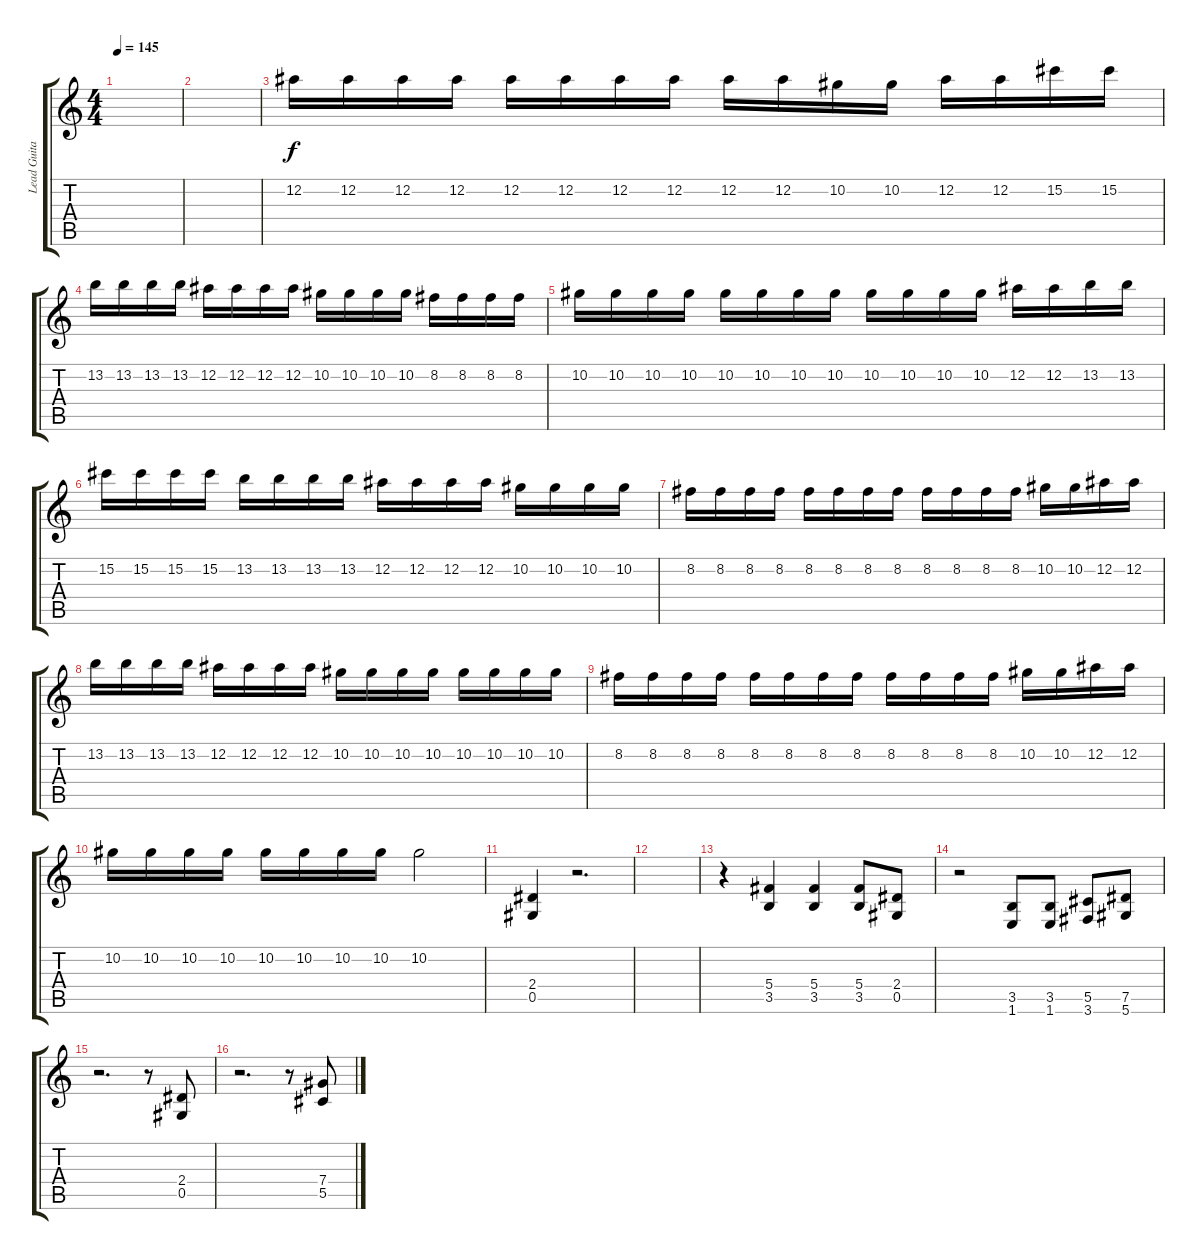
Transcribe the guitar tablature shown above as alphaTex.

\track ("Lead Guitar" "Lead Guita") {instrument distortionguitar}
\staff {score tabs}
\tuning (Eb4 Bb3 Gb3 Db3 Ab2 Eb2) {hide}
\ts (4 4)
\tempo 145
\clef g2
\ks c
|
|
12.2.16 12.2.16 12.2.16 12.2.16 12.2.16 12.2.16 12.2.16 12.2.16 12.2.16 12.2.16 10.2.16 10.2.16 12.2.16 12.2.16 15.2.16 15.2.16 |
13.2.16 13.2.16 13.2.16 13.2.16 12.2.16 12.2.16 12.2.16 12.2.16 10.2.16 10.2.16 10.2.16 10.2.16 8.2.16 8.2.16 8.2.16 8.2.16 |
10.2.16 10.2.16 10.2.16 10.2.16 10.2.16 10.2.16 10.2.16 10.2.16 10.2.16 10.2.16 10.2.16 10.2.16 12.2.16 12.2.16 13.2.16 13.2.16 |
15.2.16 15.2.16 15.2.16 15.2.16 13.2.16 13.2.16 13.2.16 13.2.16 12.2.16 12.2.16 12.2.16 12.2.16 10.2.16 10.2.16 10.2.16 10.2.16 |
8.2.16 8.2.16 8.2.16 8.2.16 8.2.16 8.2.16 8.2.16 8.2.16 8.2.16 8.2.16 8.2.16 8.2.16 10.2.16 10.2.16 12.2.16 12.2.16 |
13.2.16 13.2.16 13.2.16 13.2.16 12.2.16 12.2.16 12.2.16 12.2.16 10.2.16 10.2.16 10.2.16 10.2.16 10.2.16 10.2.16 10.2.16 10.2.16 |
8.2.16 8.2.16 8.2.16 8.2.16 8.2.16 8.2.16 8.2.16 8.2.16 8.2.16 8.2.16 8.2.16 8.2.16 10.2.16 10.2.16 12.2.16 12.2.16 |
10.2.16 10.2.16 10.2.16 10.2.16 10.2.16 10.2.16 10.2.16 10.2.16 10.2.2 |
(2.4 0.5).4 r.2{d} |
|
r.4 (5.4 3.5).4 (5.4 3.5).4 (5.4 3.5).8 (2.4 0.5).8 |
r.2 (3.5 1.6).8 (3.5 1.6).8 (5.5 3.6).8 (7.5 5.6).8 |
r.2{d} r.8 (2.4 0.5).8 |
r.2{d} r.8 (7.4 5.5).8
